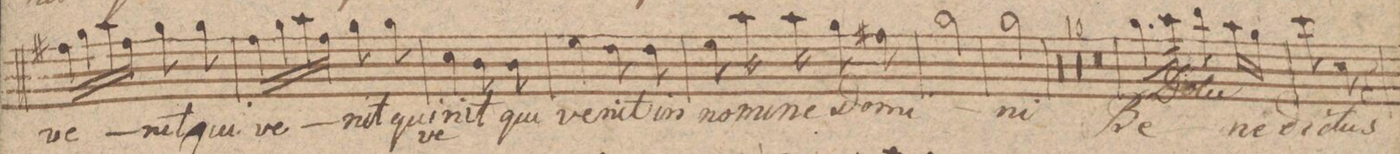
**kern	**text	**dynam
*I"Baſso.	*	*
*clefF4	*	*
*k[f#c#g#d#]	*	*
*M2/4	*	*
16A#X\LL	ve-	.
16B\	.	.
16c#\	.	.
16A#\JJ	.	.
8B\	-nit	.
8B\	qui	.
=52	=52	=52
16A\LL	ve-	.
16B\	.	.
16c#\	.	.
16A\JJ	.	.
8B\	-nit	.
8B\	qui	.
=53	=53	=53
4E\	ve-	.
8D#\	-nit	.
8D#\	qui	.
=54	=54	=54
4G#\	ve-	.
8F#\	-nit	.
8F#\	in	.
=55	=55	=55
8G#\	no-	.
16c#\	-mi-	.
16c#\	-ne	.
8B\	Do-	.
8A#X\	-mi-	.
=56	=56	=56
*2\right	*	*
2B\	.	.
=57	=57	=57
2B\	-ni	.
=58	=58	=58
0r	.	.
=59	=59	=59
=60	=60	=60
=61	=61	=61
=62	=62	=62
0r	.	.
=63	=63	=63
=64	=64	=64
=65	=65	=65
=66	=66	=66
1r	.	.
=67	=67	=67
=68	=68	=68
8.B\L	Be-	.
16c#\Jk	.	.
8d#\	.	.
16c#\LL	-ne-	.
16B\JJ	.	.
=69	=69	=69
8e\	-di-	.
8E\	-ctus	.
4r	.	.
=70	=70	=70
*-	*-	*-
